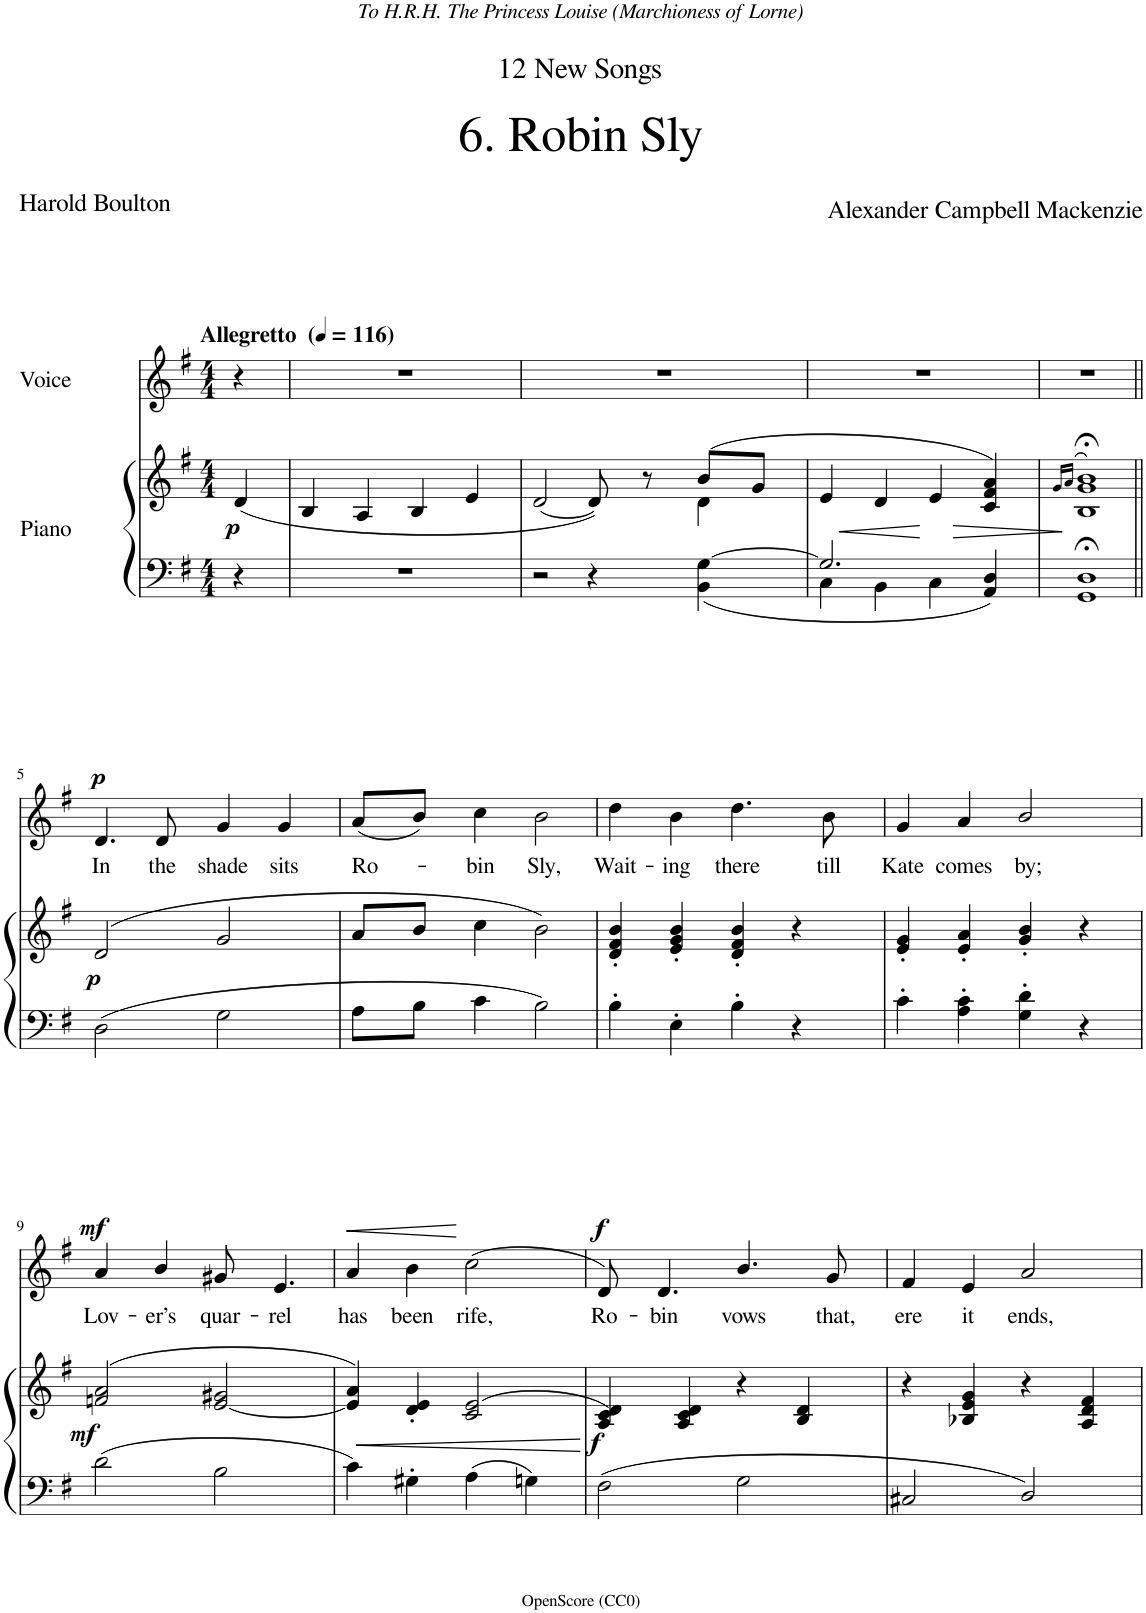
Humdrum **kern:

**kern	**kern	**dynam	**kern	**text	**dynam
*part2	*part2	*part2	*part1	*part1	*part1
*staff3	*staff2	*staff2/3	*staff1	*staff1	*staff1
*I"Piano	*	*	*I"Voice	*	*
*I'Pno	*	*	*	*	*
*clefF4	*clefG2	*	*clefG2	*	*
*k[f#]	*k[f#]	*	*k[f#]	*	*
*M4/4	*M4/4	*	*M4/4	*	*
*MM116	*MM116	*	*MM116	*	*
=	=	=	=	=	=
!	!	!	!LO:TX:a:B:t=Allegretto	!	!
!	!	!LO:DY:b	!	!	!
4r	(4d/	p	4r	.	.
=1	=1	=1	=1	=1	=1
1r	4B/	.	1r	.	.
.	4A/	.	.	.	.
.	4B/	.	.	.	.
.	4e/	.	.	.	.
=2	=2	=2	=2	=2	=2
*	*^	*	*	*	*
2r	[2d/	2.ryy	.	1r	.	.
4r	8d/])	.	.	.	.	.
.	8r	.	.	.	.	.
4BB\ [>4G\	(8b/L	4d\	.	.	.	.
.	8g/J	.	.	.	.	.
*	*v	*v	*	*	*	*
=3	=3	=3	=3	=3	=3
*^	*	*	*	*	*
!	!	!	!LO:HP:b	!	!	!
2.G/]	4C\	4e/	<	1r	.	.
.	4BB\	4d/	.	.	.	.
!	!	!	!LO:HP:b	!	!	!
.	4C\	4e/	>	.	.	.
4AA/ 4D/	4ryy	4c/ 4f#/ 4a/)	.	.	.	.
*v	*v	*	*	*	*	*
.	.	[	.	.	.
=4	=4	=4	=4	=4	=4
.	16qg/LL	.	.	.	.
.	(>16qa/JJ	.	.	.	.
1GG;< 1D;<	1B;< 1g;< 1b;<)	.	1r	.	.
!!LO:LB:g=z
=5||	=5||	=5||	=5||	=5||	=5||
!	!	!LO:DY:b	!	!LO:LY:b	!LO:DY:a
2D\	(2d/	p	4.d/	In	p
!	!	!	!	!LO:LY:b	!
.	.	.	8d/	the	.
!	!	!	!	!LO:LY:b	!
2G\	2g/	.	4g/	shade	.
!	!	!	!	!LO:LY:b	!
.	.	.	4g/	sits	.
=6	=6	=6	=6	=6	=6
!	!	!	!	!LO:LY:b	!
8A\L	8a/L	.	(8a/L	Ro-	.
8B\J	8b/J	.	8b/J)	.	.
!	!	!	!	!LO:LY:b	!
4c\	4cc\	.	4cc\	-bin	.
!	!	!	!	!LO:LY:b	!
2B\	2b\)	.	2b\	Sly,	.
=7	=7	=7	=7	=7	=7
!	!	!	!	!LO:LY:b	!
4B'\	4d/' 4f#/' 4b/'	.	4dd\	Wait-	.
!	!	!	!	!LO:LY:b	!
4E'\	4e/' 4g/' 4b/'	.	4b\	-ing	.
!	!	!	!	!LO:LY:b	!
4B'\	4d/' 4f#/' 4b/'	.	4.dd\	there	.
4r	4r	.	.	.	.
!	!	!	!	!LO:LY:b	!
.	.	.	8b\	till	.
=8	=8	=8	=8	=8	=8
!	!	!	!	!LO:LY:b	!
4c'\	4e/' 4g/'	.	4g/	Kate	.
!	!	!	!	!LO:LY:b	!
4A\' 4c\'	4e/' 4a/'	.	4a/	comes	.
!	!	!	!	!LO:LY:b	!
4G\' 4d\'	4g/' 4b/'	.	2b/	by;	.
4r	4r	.	.	.	.
!!LO:LB:g=z
=9	=9	=9	=9	=9	=9
!	!	!LO:DY:b	!	!LO:LY:b	!LO:DY:a
2d\	(>2fn/ 2a/	mf	4a/	Lov-	mf
!	!	!	!	!LO:LY:b	!
.	.	.	4b/	-er’s	.
!	!	!	!	!LO:LY:b	!
2B\	[2e/ 2g#X/	.	8g#X/	quar-	.
!	!	!	!	!LO:LY:b	!
.	.	.	4.e/	-rel	.
=10	=10	=10	=10	=10	=10
!	!	!	!	!LO:LY:b	!LO:HP:b
4c\	4e/] 4a/)	.	4a/	has	<
!	!	!	!	!LO:LY:b	!
4G#X'\	4d/' 4e/'	.	4b\	been	.
!	!	!	!	!LO:LY:b	!
4A\	(>2c/ 2e/	.	(2cc\	rife,	[
4Gn\	.	.	.	.	.
.	.	]	.	.	.
=11	=11	=11	=11	=11	=11
!	!	!LO:DY:b	!	!LO:LY:b	!LO:DY:a
2F#\	4A/ 4c/ 4d/)	f	8d/)	Ro-	f
!	!	!	!	!LO:LY:b	!
.	.	.	4.d/	-bin	.
.	4A/ 4c/ 4d/	.	.	.	.
!	!	!	!	!LO:LY:b	!
2G\	4r	.	4.b/	vows	.
.	4B/ 4d/	.	.	.	.
!	!	!	!	!LO:LY:b	!
.	.	.	8g/	that,	.
=12	=12	=12	=12	=12	=12
!	!	!	!	!LO:LY:b	!
2C#X/	4r	.	4f#/	ere	.
!	!	!	!	!LO:LY:b	!
.	4B-X/ 4e/ 4g/	.	4e/	it	.
!	!	!	!	!LO:LY:b	!
2D/	4r	.	2a/	ends,	.
.	4A/ 4d/ 4f#/	.	.	.	.
=	=	=	=	=	=
*-	*-	*-	*-	*-	*-
